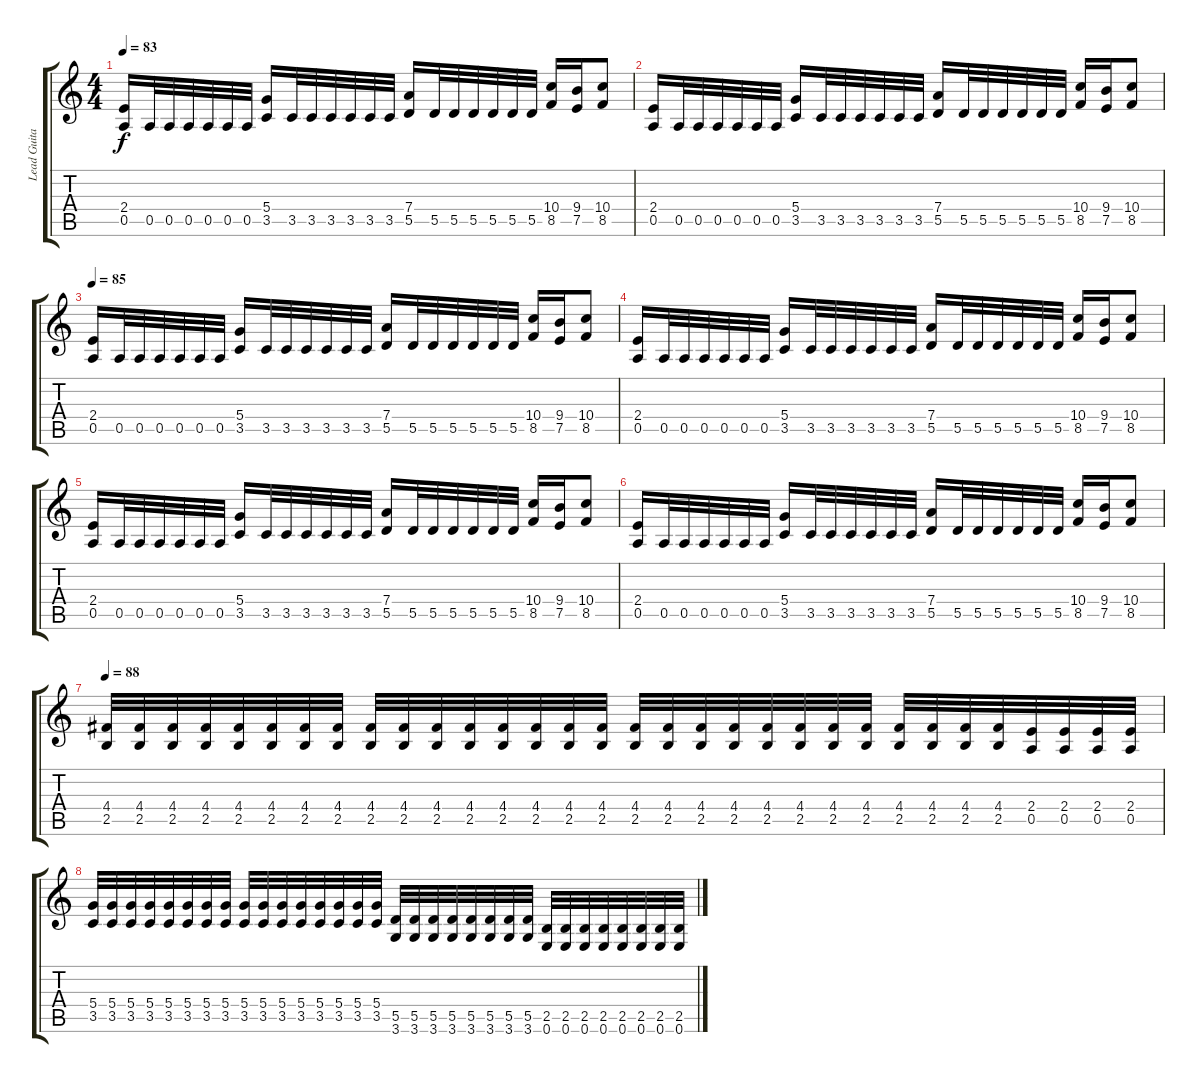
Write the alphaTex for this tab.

\track ("Lead Guitar" "Lead Guita") {instrument distortionguitar}
\staff {score tabs}
\tuning (E4 B3 G3 D3 A2 E2) {hide}
\ts (4 4)
\tempo 83
\clef g2
\ks c
(2.4 0.5).16{dy f instrument distortionguitar} 0.5.32 0.5.32 0.5.32 0.5.32 0.5.32 0.5.32 (5.4 3.5).16 3.5.32 3.5.32 3.5.32 3.5.32 3.5.32 3.5.32 (7.4 5.5).16 5.5.32 5.5.32 5.5.32 5.5.32 5.5.32 5.5.32 (10.4 8.5).16 (9.4 7.5).16 (10.4 8.5).8 |
(2.4 0.5).16 0.5.32 0.5.32 0.5.32 0.5.32 0.5.32 0.5.32 (5.4 3.5).16 3.5.32 3.5.32 3.5.32 3.5.32 3.5.32 3.5.32 (7.4 5.5).16 5.5.32 5.5.32 5.5.32 5.5.32 5.5.32 5.5.32 (10.4 8.5).16 (9.4 7.5).16 (10.4 8.5).8 |
\tempo 85
(2.4 0.5).16 0.5.32 0.5.32 0.5.32 0.5.32 0.5.32 0.5.32 (5.4 3.5).16 3.5.32 3.5.32 3.5.32 3.5.32 3.5.32 3.5.32 (7.4 5.5).16 5.5.32 5.5.32 5.5.32 5.5.32 5.5.32 5.5.32 (10.4 8.5).16 (9.4 7.5).16 (10.4 8.5).8 |
(2.4 0.5).16 0.5.32 0.5.32 0.5.32 0.5.32 0.5.32 0.5.32 (5.4 3.5).16 3.5.32 3.5.32 3.5.32 3.5.32 3.5.32 3.5.32 (7.4 5.5).16 5.5.32 5.5.32 5.5.32 5.5.32 5.5.32 5.5.32 (10.4 8.5).16 (9.4 7.5).16 (10.4 8.5).8 |
(2.4 0.5).16 0.5.32 0.5.32 0.5.32 0.5.32 0.5.32 0.5.32 (5.4 3.5).16 3.5.32 3.5.32 3.5.32 3.5.32 3.5.32 3.5.32 (7.4 5.5).16 5.5.32 5.5.32 5.5.32 5.5.32 5.5.32 5.5.32 (10.4 8.5).16 (9.4 7.5).16 (10.4 8.5).8 |
(2.4 0.5).16 0.5.32 0.5.32 0.5.32 0.5.32 0.5.32 0.5.32 (5.4 3.5).16 3.5.32 3.5.32 3.5.32 3.5.32 3.5.32 3.5.32 (7.4 5.5).16 5.5.32 5.5.32 5.5.32 5.5.32 5.5.32 5.5.32 (10.4 8.5).16 (9.4 7.5).16 (10.4 8.5).8 |
\tempo 88
(4.4 2.5).32 (4.4 2.5).32 (4.4 2.5).32 (4.4 2.5).32 (4.4 2.5).32 (4.4 2.5).32 (4.4 2.5).32 (4.4 2.5).32 (4.4 2.5).32 (4.4 2.5).32 (4.4 2.5).32 (4.4 2.5).32 (4.4 2.5).32 (4.4 2.5).32 (4.4 2.5).32 (4.4 2.5).32 (4.4 2.5).32 (4.4 2.5).32 (4.4 2.5).32 (4.4 2.5).32 (4.4 2.5).32 (4.4 2.5).32 (4.4 2.5).32 (4.4 2.5).32 (4.4 2.5).32 (4.4 2.5).32 (4.4 2.5).32 (4.4 2.5).32 (2.4 0.5).32 (2.4 0.5).32 (2.4 0.5).32 (2.4 0.5).32 |
(5.4 3.5).32 (5.4 3.5).32 (5.4 3.5).32 (5.4 3.5).32 (5.4 3.5).32 (5.4 3.5).32 (5.4 3.5).32 (5.4 3.5).32 (5.4 3.5).32 (5.4 3.5).32 (5.4 3.5).32 (5.4 3.5).32 (5.4 3.5).32 (5.4 3.5).32 (5.4 3.5).32 (5.4 3.5).32 (5.5 3.6).32 (5.5 3.6).32 (5.5 3.6).32 (5.5 3.6).32 (5.5 3.6).32 (5.5 3.6).32 (5.5 3.6).32 (5.5 3.6).32 (2.5 0.6).32 (2.5 0.6).32 (2.5 0.6).32 (2.5 0.6).32 (2.5 0.6).32 (2.5 0.6).32 (2.5 0.6).32 (2.5 0.6).32
